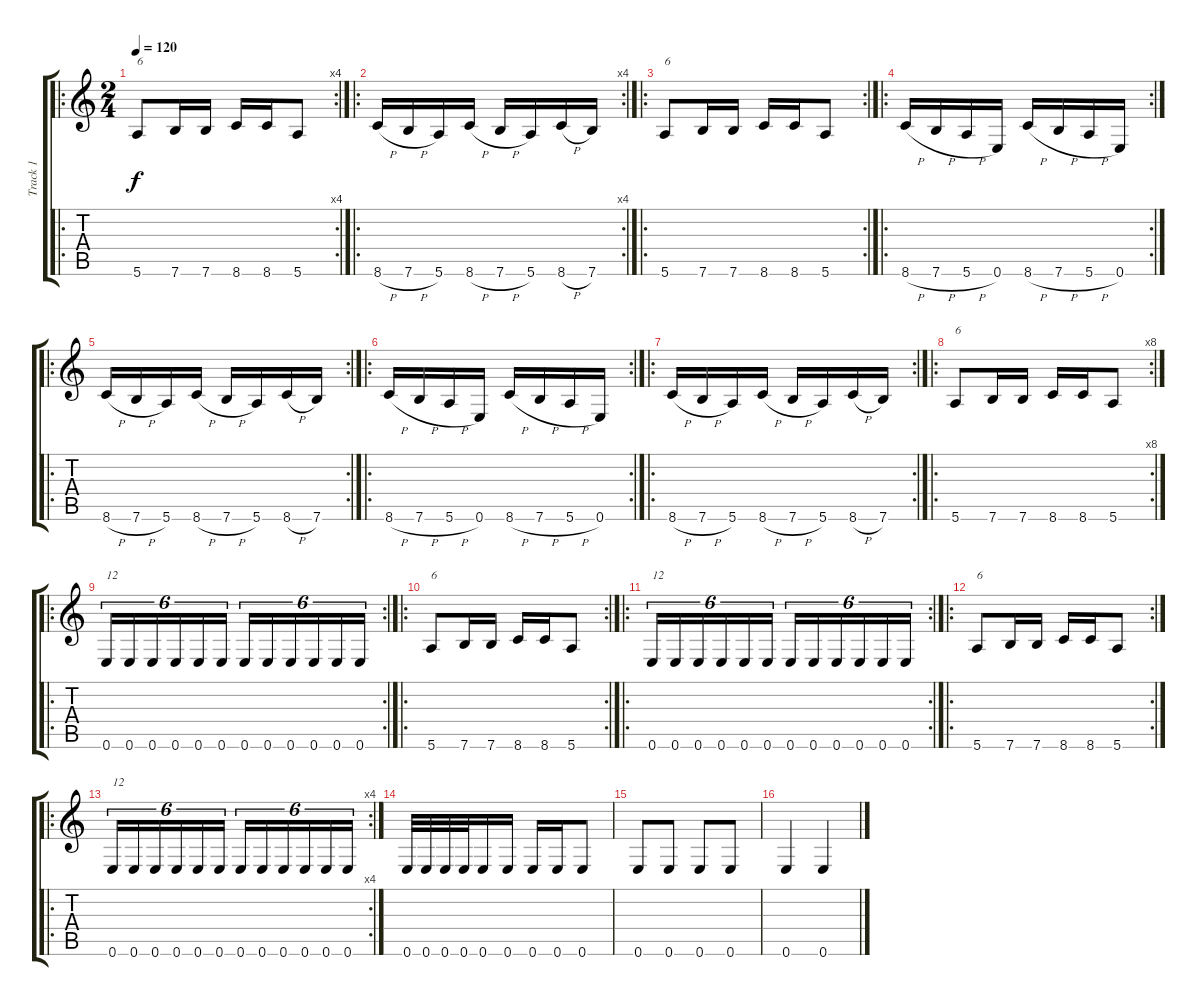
\track ("Track 1" "Track 1") {instrument acousticguitarnylon}
\staff {score tabs}
\tuning (E4 B3 G3 D3 A2 E2) {hide}
\ro
\rc 4
\ts (2 4)
\tempo 120
\clef g2
\ks c
5.6.8{txt "6" dy f instrument acousticguitarnylon} 7.6.16 7.6.16 8.6.16 8.6.16 5.6.8 |
\ro
\rc 4
8.6{h}.16 7.6{h}.16 5.6.16 8.6{h}.16 7.6{h}.16 5.6.16 8.6{h}.16 7.6.16 |
\ro
\rc 2
5.6.8{txt "6"} 7.6.16 7.6.16 8.6.16 8.6.16 5.6.8 |
\ro
\rc 2
8.6{h}.16 7.6{h}.16 5.6{h}.16 0.6.16 8.6{h}.16 7.6{h}.16 5.6{h}.16 0.6.16 |
\ro
\rc 2
8.6{h}.16 7.6{h}.16 5.6.16 8.6{h}.16 7.6{h}.16 5.6.16 8.6{h}.16 7.6.16 |
\ro
\rc 2
8.6{h}.16 7.6{h}.16 5.6{h}.16 0.6.16 8.6{h}.16 7.6{h}.16 5.6{h}.16 0.6.16 |
\ro
\rc 2
8.6{h}.16 7.6{h}.16 5.6.16 8.6{h}.16 7.6{h}.16 5.6.16 8.6{h}.16 7.6.16 |
\ro
\rc 8
5.6.8{txt "6"} 7.6.16 7.6.16 8.6.16 8.6.16 5.6.8 |
\ro
\rc 2
0.6.16{tu (6 4) txt "12"} 0.6.16{tu (6 4)} 0.6.16{tu (6 4)} 0.6.16{tu (6 4)} 0.6.16{tu (6 4)} 0.6.16{tu (6 4)} 0.6.16{tu (6 4)} 0.6.16{tu (6 4)} 0.6.16{tu (6 4)} 0.6.16{tu (6 4)} 0.6.16{tu (6 4)} 0.6.16{tu (6 4)} |
\ro
\rc 2
5.6.8{txt "6"} 7.6.16 7.6.16 8.6.16 8.6.16 5.6.8 |
\ro
\rc 2
0.6.16{tu (6 4) txt "12"} 0.6.16{tu (6 4)} 0.6.16{tu (6 4)} 0.6.16{tu (6 4)} 0.6.16{tu (6 4)} 0.6.16{tu (6 4)} 0.6.16{tu (6 4)} 0.6.16{tu (6 4)} 0.6.16{tu (6 4)} 0.6.16{tu (6 4)} 0.6.16{tu (6 4)} 0.6.16{tu (6 4)} |
\ro
\rc 2
5.6.8{txt "6"} 7.6.16 7.6.16 8.6.16 8.6.16 5.6.8 |
\ro
\rc 4
0.6.16{tu (6 4) txt "12"} 0.6.16{tu (6 4)} 0.6.16{tu (6 4)} 0.6.16{tu (6 4)} 0.6.16{tu (6 4)} 0.6.16{tu (6 4)} 0.6.16{tu (6 4)} 0.6.16{tu (6 4)} 0.6.16{tu (6 4)} 0.6.16{tu (6 4)} 0.6.16{tu (6 4)} 0.6.16{tu (6 4)} |
0.6.32 0.6.32 0.6.32 0.6.32 0.6.16 0.6.16 0.6.16 0.6.16 0.6.8 |
0.6.8 0.6.8 0.6.8 0.6.8 |
0.6.4 0.6.4
